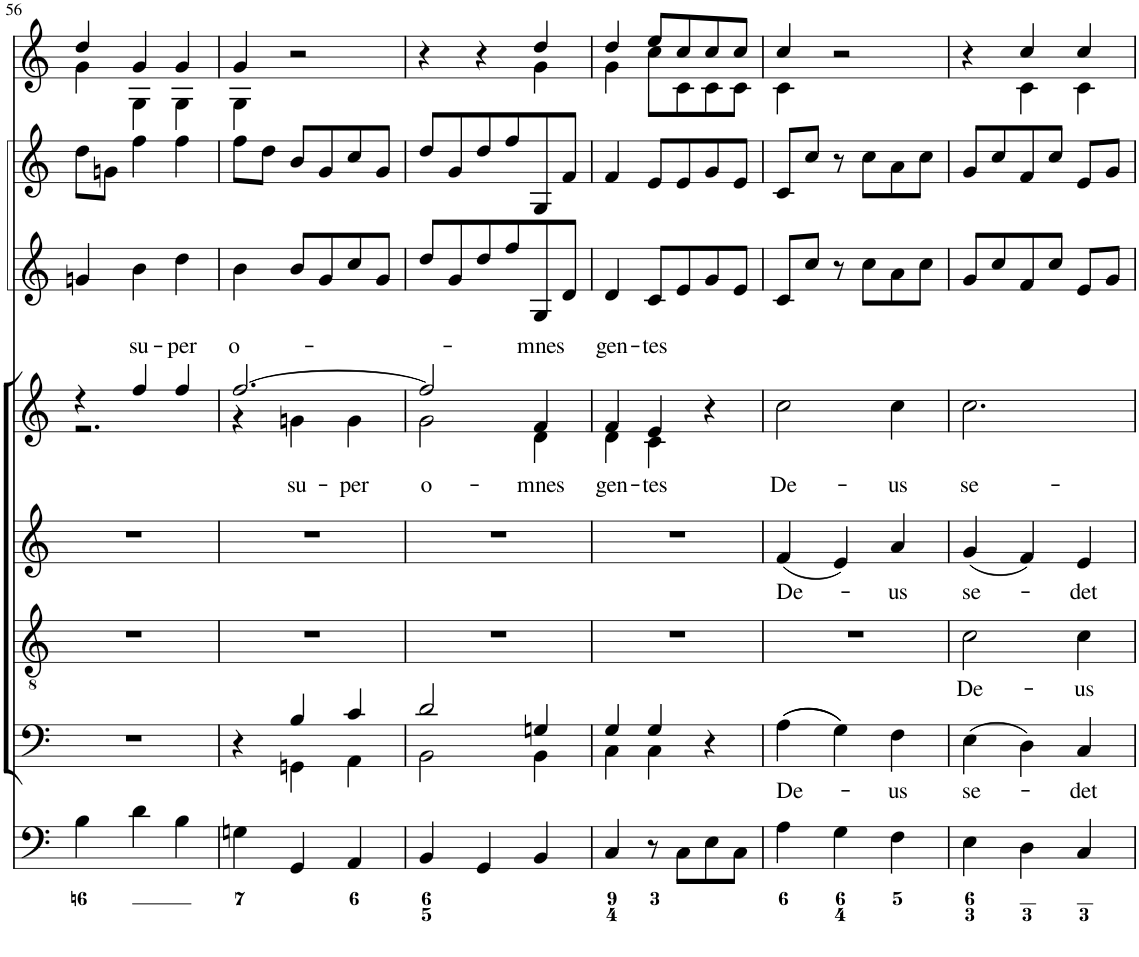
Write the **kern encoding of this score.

**kern	**kern	**text	**kern	**text	**kern	**text	**kern	**text	**kern	**kern	**kern
*part8	*part7	*part7	*part6	*part6	*part5	*part5	*part4	*part4	*part3	*part2	*part1
*staff8	*staff7	*staff7	*staff6	*staff6	*staff5	*staff5	*staff4	*staff4	*staff3	*staff2	*staff1
*I"Organ	*I"Voice	*	*I"Tenor	*	*I"Alto	*	*I"Voice	*	*I"Violin	*I"Violini	*I"Corni in C'
*	*	*	*	*	*	*	*	*	*I'Vln	*I'Vln	*
!!LO:PB:g=z
*clefF4	*clefF4	*	*clefGv2	*	*clefG2	*	*clefG2	*	*clefG2	*clefG2	*clefG2
*	*	*	*	*	*	*	*	*	*	*	*Trd7c12
*k[]	*k[]	*	*k[]	*	*k[]	*	*k[]	*	*k[]	*k[]	*k[]
*M3/4	*M3/4	*	*M3/4	*	*M3/4	*	*M3/4	*	*M3/4	*M3/4	*M3/4
=56	=56	=56	=56	=56	=56	=56	=56	=56	=56	=56	=56
*	*	*	*	*	*	*	*^	*	*	*	*^
4B\	2.r	.	2.r	.	2.r	.	4r	2.r	.	4gn/	8dd\L	4dd/	4g\
.	.	.	.	.	.	.	.	.	.	.	8gn\J	.	.
!	!	!	!	!	!	!	!	!	!LO:LY:a	!	!	!	!
4d\	.	.	.	.	.	.	4ff/	.	su-	4b\	4ff\	4g/	4G\
!	!	!	!	!	!	!	!	!	!LO:LY:a	!	!	!	!
4B\	.	.	.	.	.	.	4ff/	.	-per	4dd\	4ff\	4g/	4G\
=57	=57	=57	=57	=57	=57	=57	=57	=57	=57	=57	=57	=57	=57
*	*^	*	*	*	*	*	*	*	*	*	*	*	*
!	!	!	!	!	!	!	!	!	!	!LO:LY:a	!	!	!	!
4Gn\	4r	4ryy	.	2.r	.	2.r	.	[2.ff/	4r	o-	4b\	8ff\L	4g/	4G\
.	.	.	.	.	.	.	.	.	.	.	.	8dd\J	.	.
!	!	!	!	!	!	!	!	!	!	!LO:LY:b	!	!	!	!
4GG/	4B/	4GGn\	.	.	.	.	.	.	4gn\	su-	8b/L	8b/L	2r	2ryy
.	.	.	.	.	.	.	.	.	.	.	8g/	8g/	.	.
!	!	!	!	!	!	!	!	!	!	!LO:LY:b	!	!	!	!
4AA/	4c/	4AA\	.	.	.	.	.	.	4g\	-per	8cc/	8cc/	.	.
.	.	.	.	.	.	.	.	.	.	.	8g/J	8g/J	.	.
=58	=58	=58	=58	=58	=58	=58	=58	=58	=58	=58	=58	=58	=58	=58
!	!	!	!	!	!	!	!	!	!	!LO:LY:b	!	!	!	!
4BB/	2d/	2BB\	.	2.r	.	2.r	.	2ff/]	2g\	o-	8dd/L	8dd/L	4r	2ryy
.	.	.	.	.	.	.	.	.	.	.	8g/	8g/	.	.
4GG/	.	.	.	.	.	.	.	.	.	.	8dd/	8dd/	4r	.
.	.	.	.	.	.	.	.	.	.	.	8ff/	8ff/	.	.
!	!	!	!	!	!	!	!	!	!	!LO:LY:a	!	!	!	!
!	!	!	!	!	!	!	!	!	!	!LO:LY:b	!	!	!	!
4BB/	4Gn/	4BB\	.	.	.	.	.	4f/	4d\	-mnes	8G/	8G/	4dd/	4g\
.	.	.	.	.	.	.	.	.	.	.	8d/J	8f/J	.	.
=59	=59	=59	=59	=59	=59	=59	=59	=59	=59	=59	=59	=59	=59	=59
!	!	!	!	!	!	!	!	!	!	!LO:LY:a	!	!	!	!
!	!	!	!	!	!	!	!	!	!	!LO:LY:b	!	!	!	!
4C/	4G/	4C\	.	2.r	.	2.r	.	4f/	4d\	gen-	4d/	4f/	4dd/	4g\
!	!	!	!	!	!	!	!	!	!	!LO:LY:a	!	!	!	!
!	!	!	!	!	!	!	!	!	!	!LO:LY:b	!	!	!	!
8r	4G/	4C\	.	.	.	.	.	4e/	4c\	-tes	8c/L	8e/L	8ee/L	8cc\L
8C\L	.	.	.	.	.	.	.	.	.	.	8e/	8e/	8cc/	8c\
8E\	4r	4ryy	.	.	.	.	.	4r	4ryy	.	8g/	8g/	8cc/	8c\
8C\J	.	.	.	.	.	.	.	.	.	.	8e/J	8e/J	8cc/J	8c\J
*	*v	*v	*	*	*	*	*	*v	*v	*	*	*	*	*
=60	=60	=60	=60	=60	=60	=60	=60	=60	=60	=60	=60	=60
!	!	!LO:LY:b	!	!	!	!LO:LY:b	!	!LO:LY:b	!	!	!	!
4A\	((4A\	De-	2.r	.	(4f/	De-	2cc\	De-	8c/L	8c/L	4cc/	4c\
.	.	.	.	.	.	.	.	.	8cc/J	8cc/J	.	.
4G\	4G\))	.	.	.	4e/)	.	.	.	8r	8r	2r	2ryy
.	.	.	.	.	.	.	.	.	8cc\L	8cc\L	.	.
!	!	!LO:LY:b	!	!	!	!LO:LY:b	!	!LO:LY:b	!	!	!	!
4F\	4F\	-us	.	.	4a/	-us	4cc\	-us	8a\	8a\	.	.
.	.	.	.	.	.	.	.	.	8cc\J	8cc\J	.	.
=61	=61	=61	=61	=61	=61	=61	=61	=61	=61	=61	=61	=61
!	!	!LO:LY:b	!	!LO:LY:b	!	!LO:LY:b	!	!LO:LY:b	!	!	!	!
4E\	(4E\	se-	2c\	De-	(4g/	se-	2.cc\	se-	8g/L	8g/L	4r	4ryy
.	.	.	.	.	.	.	.	.	8cc/	8cc/	.	.
4D\	4D\)	.	.	.	4f/)	.	.	.	8f/	8f/	4cc/	4c\
.	.	.	.	.	.	.	.	.	8cc/J	8cc/J	.	.
!	!	!LO:LY:b	!	!LO:LY:b	!	!LO:LY:b	!	!	!	!	!	!
4C/	4C/	-det	4c\	-us	4e/	-det	.	.	8e/L	8e/L	4cc/	4c\
.	.	.	.	.	.	.	.	.	8g/J	8g/J	.	.
*	*	*	*	*	*	*	*	*	*	*	*v	*v
=	=	=	=	=	=	=	=	=	=	=	=
*-	*-	*-	*-	*-	*-	*-	*-	*-	*-	*-	*-
